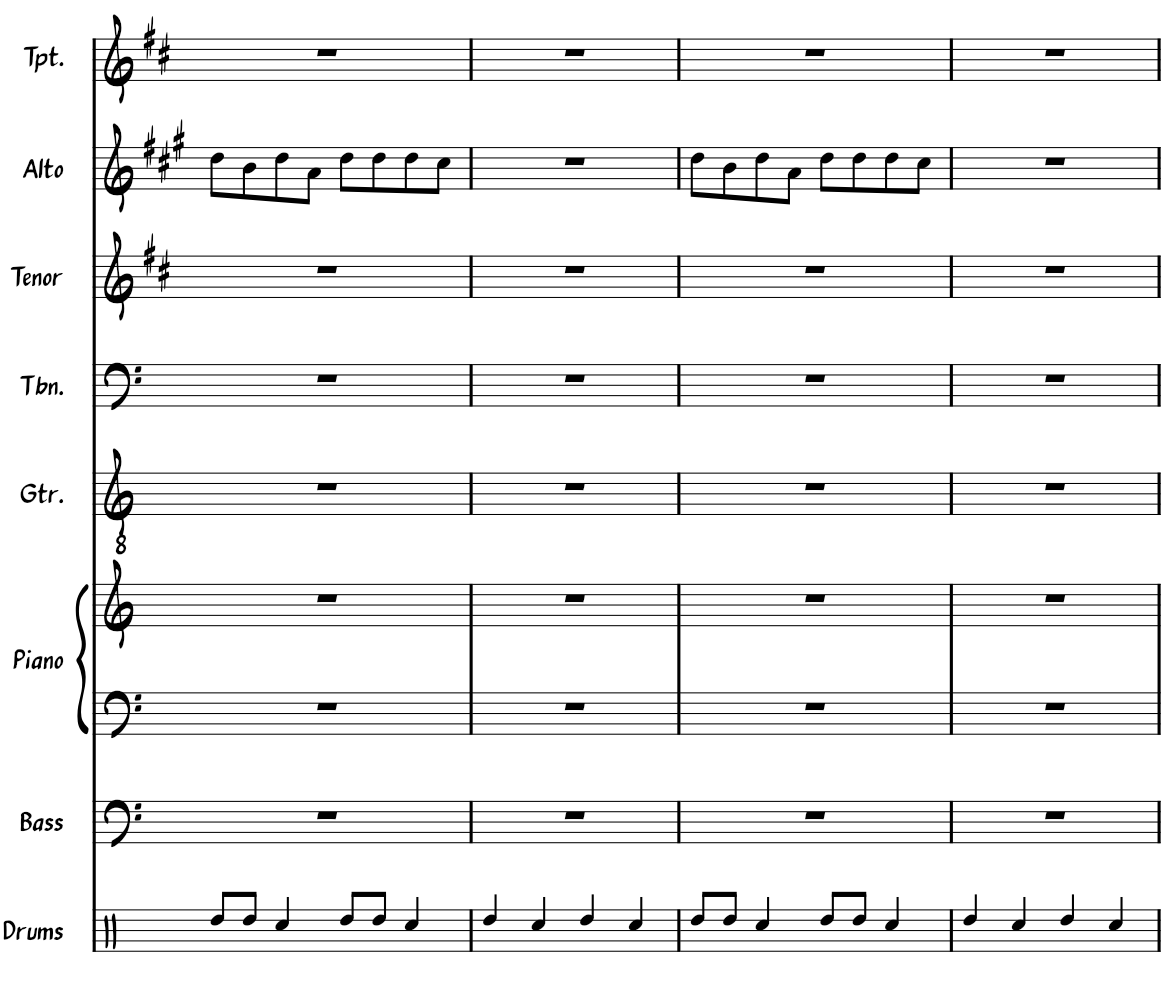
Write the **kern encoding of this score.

**kern	**kern	**kern	**kern	**kern	**kern	**kern	**kern	**kern
*part8	*part7	*part6	*part6	*part5	*part4	*part3	*part2	*part1
*staff9	*staff8	*staff7	*staff6	*staff5	*staff4	*staff3	*staff2	*staff1
*I"Drums	*I"Bass	*I"Piano	*	*I"Guitar	*I"Trombone	*I"Tenor Sax	*I"Alto Sax	*I"Trumpet
*I'Drums	*I'Bass	*I'Piano	*	*I'Gtr.	*I'Tbn.	*I'Tenor	*I'Alto	*I'Tpt.
!!LO:PB:g=z
*clefX	*clefF4	*clefF4	*clefG2	*clefGv2	*clefF4	*clefG2	*clefG2	*clefG2
*	*Trd7c12	*	*	*	*	*Trd8c14	*Trd5c9	*Trd1c2
*k[]	*k[]	*k[]	*k[]	*k[]	*k[]	*k[f#c#]	*k[f#c#g#]	*k[f#c#]
*M4/4	*M4/4	*M4/4	*M4/4	*M4/4	*M4/4	*M4/4	*M4/4	*M4/4
=5	=5	=5	=5	=5	=5	=5	=5	=5
8Rdd/L	1r	1r	1r	1r	1r	1r	8dd\L	1r
8Rdd/J	.	.	.	.	.	.	8b\	.
4Rcc/	.	.	.	.	.	.	8dd\	.
.	.	.	.	.	.	.	8a\J	.
8Rdd/L	.	.	.	.	.	.	8dd\L	.
8Rdd/J	.	.	.	.	.	.	8dd\	.
4Rcc/	.	.	.	.	.	.	8dd\	.
.	.	.	.	.	.	.	8cc#\J	.
=6	=6	=6	=6	=6	=6	=6	=6	=6
4Rdd/	1r	1r	1r	1r	1r	1r	1r	1r
4Rcc/	.	.	.	.	.	.	.	.
4Rdd/	.	.	.	.	.	.	.	.
4Rcc/	.	.	.	.	.	.	.	.
=7	=7	=7	=7	=7	=7	=7	=7	=7
8Rdd/L	1r	1r	1r	1r	1r	1r	8dd\L	1r
8Rdd/J	.	.	.	.	.	.	8b\	.
4Rcc/	.	.	.	.	.	.	8dd\	.
.	.	.	.	.	.	.	8a\J	.
8Rdd/L	.	.	.	.	.	.	8dd\L	.
8Rdd/J	.	.	.	.	.	.	8dd\	.
4Rcc/	.	.	.	.	.	.	8dd\	.
.	.	.	.	.	.	.	8cc#\J	.
=8	=8	=8	=8	=8	=8	=8	=8	=8
4Rdd/	1r	1r	1r	1r	1r	1r	1r	1r
4Rcc/	.	.	.	.	.	.	.	.
4Rdd/	.	.	.	.	.	.	.	.
4Rcc/	.	.	.	.	.	.	.	.
=	=	=	=	=	=	=	=	=
*-	*-	*-	*-	*-	*-	*-	*-	*-
